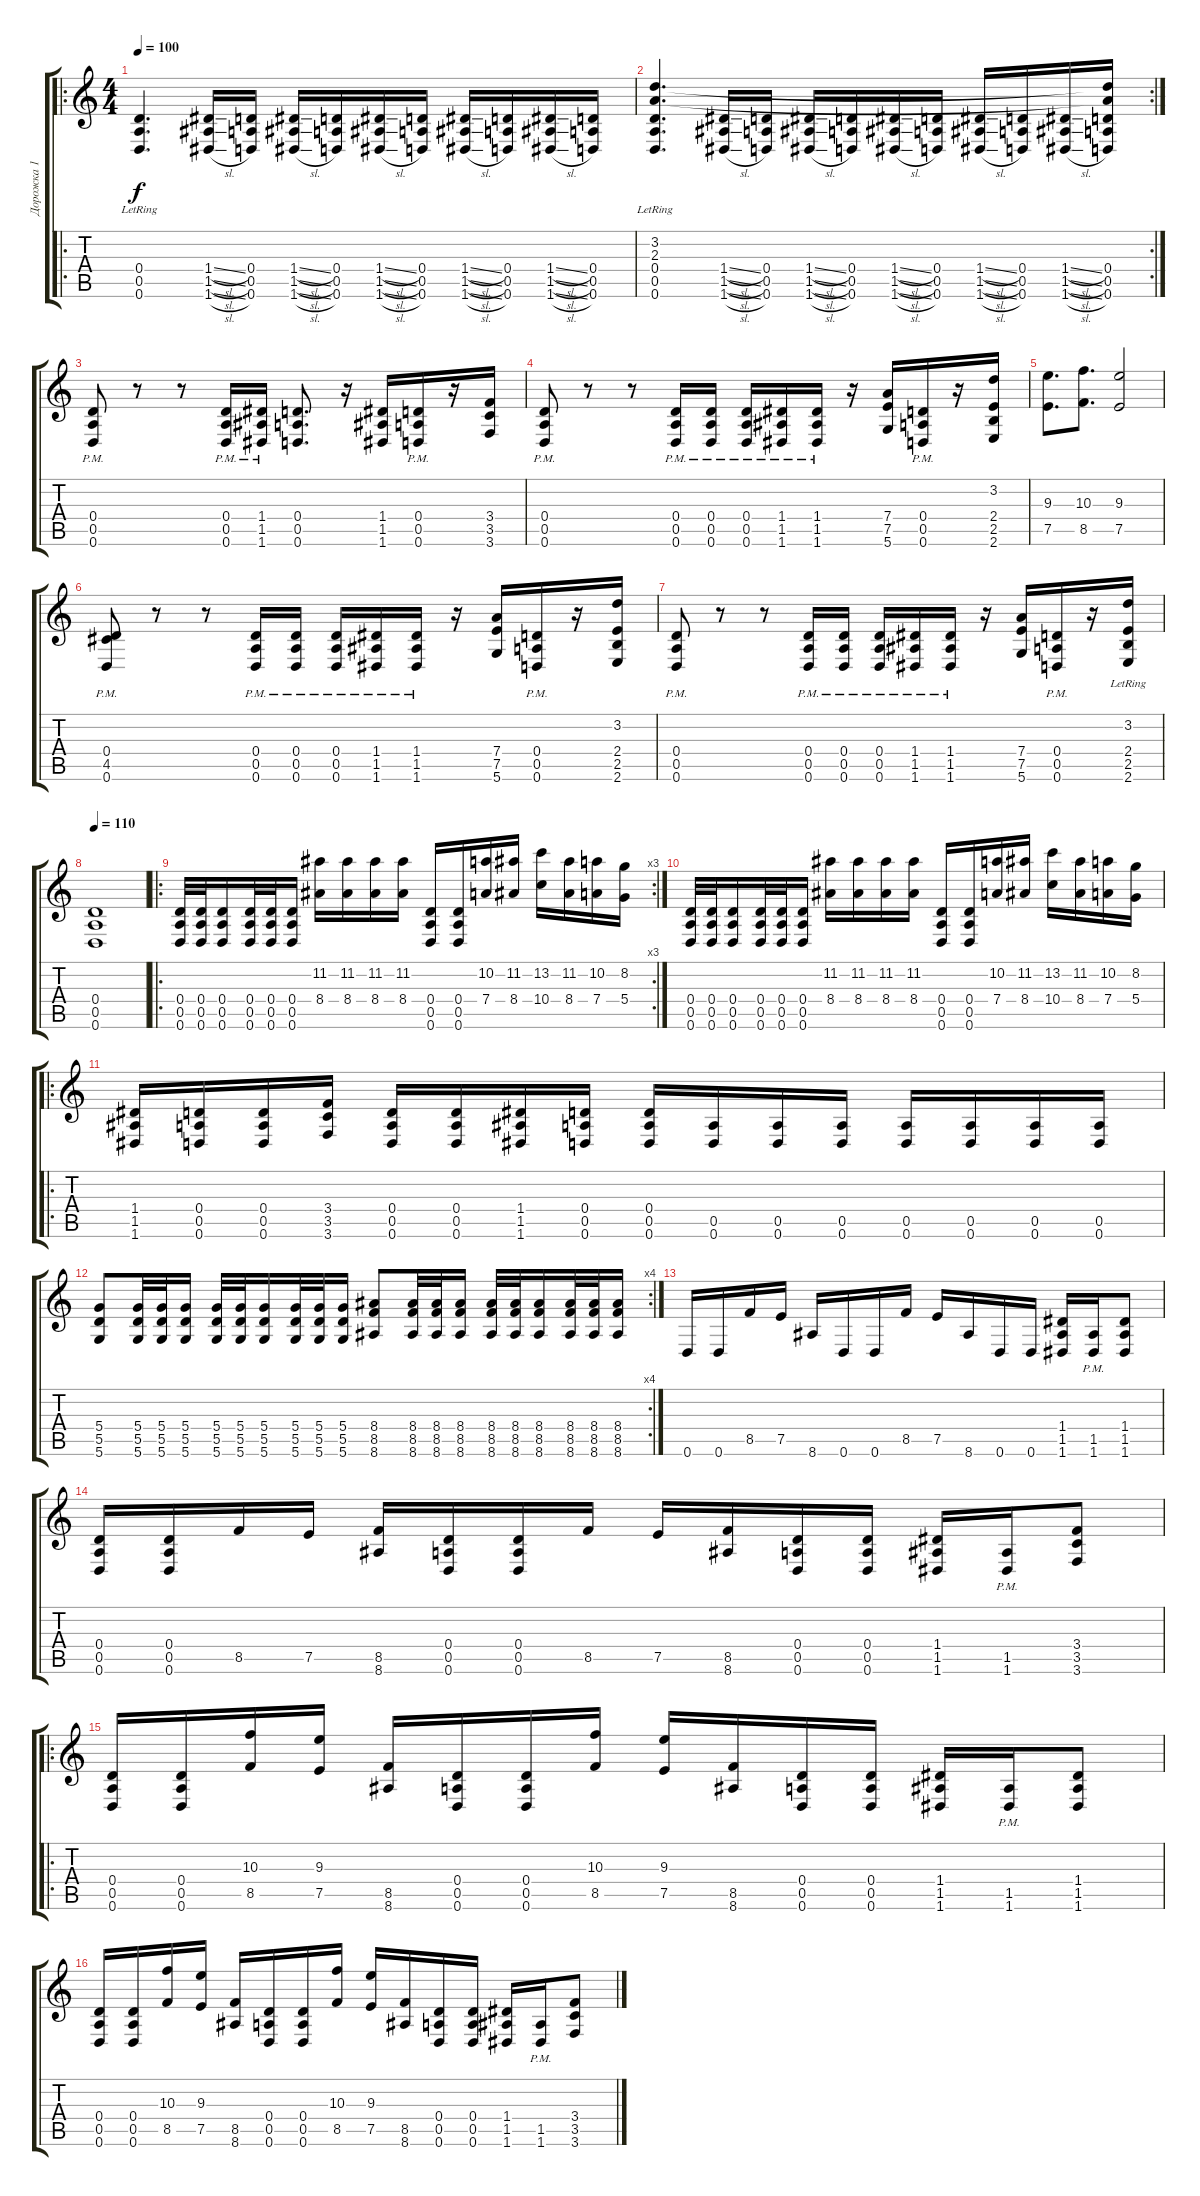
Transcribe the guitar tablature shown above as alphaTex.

\track ("Дорожка 1" "Дорожка 1") {instrument distortionguitar}
\staff {score tabs}
\tuning (E4 B3 G3 D3 A2 D2) {hide}
\ro
\ts (4 4)
\tempo 100
\tempo 50
\tempo 100
\clef g2
\ks c
(0.4{lr} 0.5{lr} 0.6{lr}).4{d dy f volume 13 instrument distortionguitar} (1.4{sl} 1.5{sl} 1.6{sl}).16 (0.4 0.5 0.6).16{volume 12} (1.4{sl} 1.5{sl} 1.6{sl}).16 (0.4 0.5 0.6).16{volume 11} (1.4{sl} 1.5{sl} 1.6{sl}).16{volume 10} (0.4 0.5 0.6).16 (1.4{sl} 1.5{sl} 1.6{sl}).16{volume 9} (0.4 0.5 0.6).16 (1.4{sl} 1.5{sl} 1.6{sl}).16{volume 8} (0.4 0.5 0.6).16 |
\rc 2
(3.2 2.3 0.4{lr} 0.5{lr} 0.6{lr}).4{d volume 11} (1.4{sl} 1.5{sl} 1.6{sl}).16 (0.4 0.5 0.6).16{volume 12} (1.4{sl} 1.5{sl} 1.6{sl}).16 (0.4 0.5 0.6).16{volume 11} (1.4{sl} 1.5{sl} 1.6{sl}).16{volume 10} (0.4 0.5 0.6).16 (1.4{sl} 1.5{sl} 1.6{sl}).16{volume 9} (0.4 0.5 0.6).16 (1.4{sl} 1.5{sl} 1.6{sl}).16{volume 8} (3.2{t} 2.3{t} 0.4 0.5 0.6).16 |
(0.4{pm} 0.5{pm} 0.6{pm}).8{volume 13} r.8 r.8 (0.4{pm} 0.5{pm} 0.6{pm}).16 (1.4{pm} 1.5{pm} 1.6{pm}).16 (0.4 0.5 0.6).8{d} r.16 (1.4 1.5 1.6).16 (0.4{pm} 0.5{pm} 0.6{pm}).16 r.16 (3.4 3.5 3.6).16 |
(0.4{pm} 0.5{pm} 0.6{pm}).8 r.8 r.8 (0.4{pm} 0.5{pm} 0.6{pm}).16 (0.4{pm} 0.5{pm} 0.6{pm}).16 (0.4{pm} 0.5{pm} 0.6{pm}).16 (1.4{pm} 1.5{pm} 1.6{pm}).16 (1.4{pm} 1.5{pm} 1.6{pm}).16 r.16 (7.4 7.5 5.6).16 (0.4{pm} 0.5{pm} 0.6{pm}).16 r.16 (3.2 2.4 2.5 2.6).16 |
(9.3 7.5).8{d} (10.3 8.5).8{d} (9.3 7.5).2 |
(0.4{pm} 4.5{pm} 0.6{pm}).8 r.8 r.8 (0.4{pm} 0.5{pm} 0.6{pm}).16 (0.4{pm} 0.5{pm} 0.6{pm}).16 (0.4{pm} 0.5{pm} 0.6{pm}).16 (1.4{pm} 1.5{pm} 1.6{pm}).16 (1.4{pm} 1.5{pm} 1.6{pm}).16 r.16 (7.4 7.5 5.6).16 (0.4{pm} 0.5{pm} 0.6{pm}).16 r.16 (3.2 2.4 2.5 2.6).16 |
(0.4{pm} 0.5{pm} 0.6{pm}).8 r.8 r.8 (0.4{pm} 0.5{pm} 0.6{pm}).16 (0.4{pm} 0.5{pm} 0.6{pm}).16 (0.4{pm} 0.5{pm} 0.6{pm}).16 (1.4{pm} 1.5{pm} 1.6{pm}).16 (1.4{pm} 1.5{pm} 1.6{pm}).16 r.16 (7.4 7.5 5.6).16 (0.4{pm} 0.5{pm} 0.6{pm}).16 r.16 (3.2{lr} 2.4 2.5 2.6).16 |
\tempo 110
(0.4 0.5 0.6).1 |
\ro
\rc 3
(0.4 0.5 0.6).32 (0.4 0.5 0.6).32 (0.4 0.5 0.6).16 (0.4 0.5 0.6).32 (0.4 0.5 0.6).32 (0.4 0.5 0.6).16 (11.2 8.4).16 (11.2 8.4).16 (11.2 8.4).16 (11.2 8.4).16 (0.4 0.5 0.6).16 (0.4 0.5 0.6).16 (10.2 7.4).16 (11.2 8.4).16 (13.2 10.4).16 (11.2 8.4).16 (10.2 7.4).16 (8.2 5.4).16 |
(0.4 0.5 0.6).32 (0.4 0.5 0.6).32 (0.4 0.5 0.6).16 (0.4 0.5 0.6).32 (0.4 0.5 0.6).32 (0.4 0.5 0.6).16 (11.2 8.4).16 (11.2 8.4).16 (11.2 8.4).16 (11.2 8.4).16 (0.4 0.5 0.6).16 (0.4 0.5 0.6).16 (10.2 7.4).16 (11.2 8.4).16 (13.2 10.4).16 (11.2 8.4).16 (10.2 7.4).16 (8.2 5.4).16 |
\ro
(1.4 1.5 1.6).16{volume 16 balance 4} (0.4 0.5 0.6).16 (0.4 0.5 0.6).16 (3.4 3.5 3.6).16 (0.4 0.5 0.6).16 (0.4 0.5 0.6).16 (1.4 1.5 1.6).16 (0.4 0.5 0.6).16 (0.4 0.5 0.6).16 (0.5 0.6).16 (0.5 0.6).16 (0.5 0.6).16 (0.5 0.6).16 (0.5 0.6).16 (0.5 0.6).16 (0.5 0.6).16 |
\rc 4
(5.4 5.5 5.6).8 (5.4 5.5 5.6).32 (5.4 5.5 5.6).32 (5.4 5.5 5.6).16 (5.4 5.5 5.6).32 (5.4 5.5 5.6).32 (5.4 5.5 5.6).16 (5.4 5.5 5.6).32 (5.4 5.5 5.6).32 (5.4 5.5 5.6).16 (8.4 8.5 8.6).8 (8.4 8.5 8.6).32 (8.4 8.5 8.6).32 (8.4 8.5 8.6).16 (8.4 8.5 8.6).32 (8.4 8.5 8.6).32 (8.4 8.5 8.6).16 (8.4 8.5 8.6).32 (8.4 8.5 8.6).32 (8.4 8.5 8.6).16 |
0.6.16 0.6.16 8.5.16 7.5.16 8.6.16 0.6.16 0.6.16 8.5.16 7.5.16 8.6.16 0.6.16 0.6.16 (1.4 1.5 1.6).16 (1.5 1.6{pm}).16 (1.4 1.5 1.6).8 |
(0.4 0.5 0.6).16 (0.4 0.5 0.6).16 8.5.16 7.5.16 (8.5 8.6).16 (0.4 0.5 0.6).16 (0.4 0.5 0.6).16 8.5.16 7.5.16 (8.5 8.6).16 (0.4 0.5 0.6).16 (0.4 0.5 0.6).16 (1.4 1.5 1.6).16 (1.5 1.6{pm}).16 (3.4 3.5 3.6).8 |
\ro
(0.4 0.5 0.6).16 (0.4 0.5 0.6).16 (10.3 8.5).16 (9.3 7.5).16 (8.5 8.6).16 (0.4 0.5 0.6).16 (0.4 0.5 0.6).16 (10.3 8.5).16 (9.3 7.5).16 (8.5 8.6).16 (0.4 0.5 0.6).16 (0.4 0.5 0.6).16 (1.4 1.5 1.6).16 (1.5 1.6{pm}).16 (1.4 1.5 1.6).8 |
(0.4 0.5 0.6).16 (0.4 0.5 0.6).16 (10.3 8.5).16 (9.3 7.5).16 (8.5 8.6).16 (0.4 0.5 0.6).16 (0.4 0.5 0.6).16 (10.3 8.5).16 (9.3 7.5).16 (8.5 8.6).16 (0.4 0.5 0.6).16 (0.4 0.5 0.6).16 (1.4 1.5 1.6).16 (1.5 1.6{pm}).16 (3.4 3.5 3.6).8
